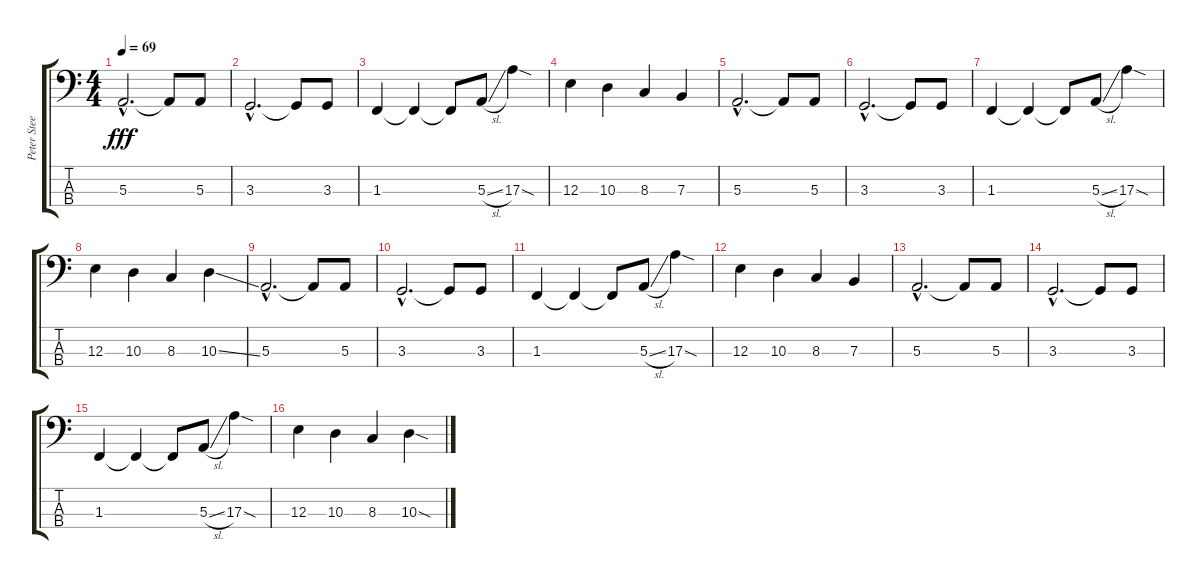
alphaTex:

\track ("Peter Steele R.I.P. (Bass Guitar)" "Peter Stee") {instrument electricbasspick}
\staff {score tabs}
\tuning (D2 A1 E1 B0) {hide}
\ts (4 4)
\tempo 69
\clef f4
\ks c
5.3{hac}.2{d dy fff} 5.3{t}.8 5.3.8 |
3.3{hac}.2{d} 3.3{t}.8 3.3.8 |
1.3.4 1.3{t}.4 1.3{t}.8 5.3{sl}.8 17.3{sod}.4 |
12.3.4 10.3.4 8.3.4 7.3.4 |
5.3{hac}.2{d volume 12} 5.3{t}.8 5.3.8 |
3.3{hac}.2{d} 3.3{t}.8 3.3.8 |
1.3.4 1.3{t}.4 1.3{t}.8 5.3{sl}.8 17.3{sod}.4 |
12.3.4 10.3.4 8.3.4 10.3{ss}.4 |
5.3{hac}.2{d volume 8} 5.3{t}.8 5.3.8 |
3.3{hac}.2{d} 3.3{t}.8 3.3.8 |
1.3.4 1.3{t}.4 1.3{t}.8 5.3{sl}.8 17.3{sod}.4 |
12.3.4 10.3.4 8.3.4 7.3.4 |
5.3{hac}.2{d volume 4} 5.3{t}.8 5.3.8 |
3.3{hac}.2{d} 3.3{t}.8 3.3.8 |
1.3.4 1.3{t}.4 1.3{t}.8 5.3{sl}.8 17.3{sod}.4 |
12.3.4 10.3.4 8.3.4 10.3{sod}.4
